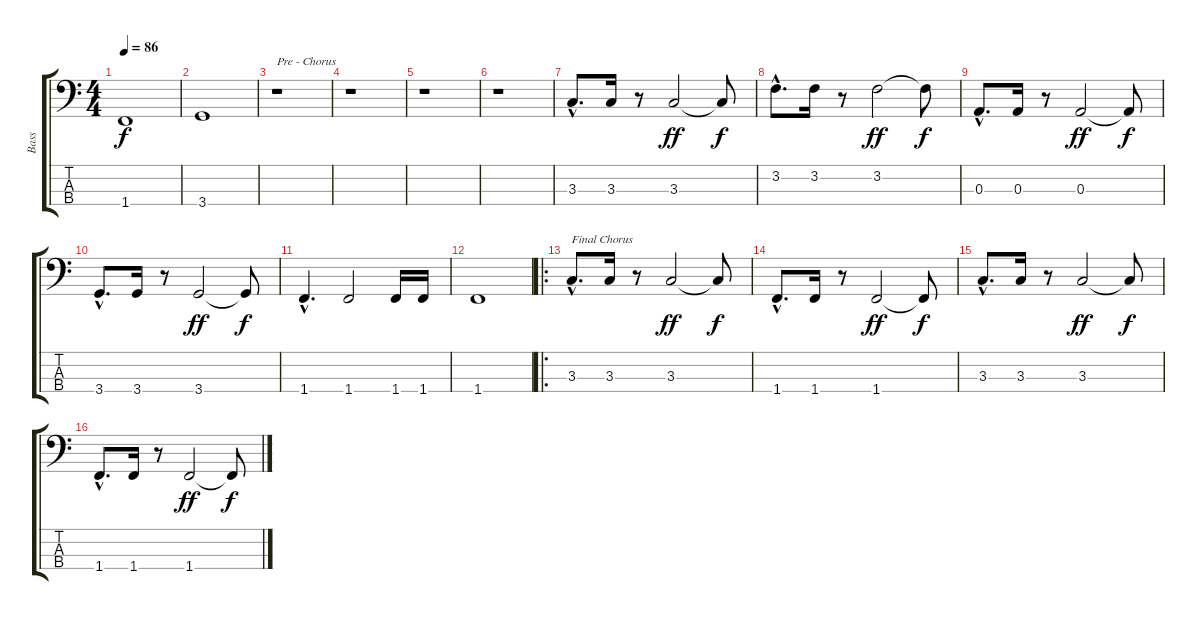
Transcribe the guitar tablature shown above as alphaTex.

\track ("Bass" "Bass") {instrument electricbassfinger}
\staff {score tabs}
\tuning (G2 D2 A1 E1) {hide}
\ts (4 4)
\tempo 86
\clef f4
\ks c
1.4.1{dy f} |
3.4.1 |
r.1{txt "Pre - Chorus"} |
r.1 |
r.1 |
r.1 |
3.3{hac}.8{d} 3.3.16 r.8 3.3.2{dy ff} 3.3{t}.8{dy f} |
3.2{hac}.8{d} 3.2.16 r.8 3.2.2{dy ff} 3.2{t}.8{dy f} |
0.3{hac}.8{d} 0.3.16 r.8 0.3.2{dy ff} 0.3{t}.8{dy f} |
3.4{hac}.8{d} 3.4.16 r.8 3.4.2{dy ff} 3.4{t}.8{dy f} |
1.4{hac}.4{d} 1.4.2 1.4.16 1.4.16 |
1.4.1 |
\ro
3.3{hac}.8{d txt "Final Chorus"} 3.3.16 r.8 3.3.2{dy ff} 3.3{t}.8{dy f} |
1.4{hac}.8{d} 1.4.16 r.8 1.4.2{dy ff} 1.4{t}.8{dy f} |
3.3{hac}.8{d} 3.3.16 r.8 3.3.2{dy ff} 3.3{t}.8{dy f} |
1.4{hac}.8{d} 1.4.16 r.8 1.4.2{dy ff} 1.4{t}.8{dy f}
